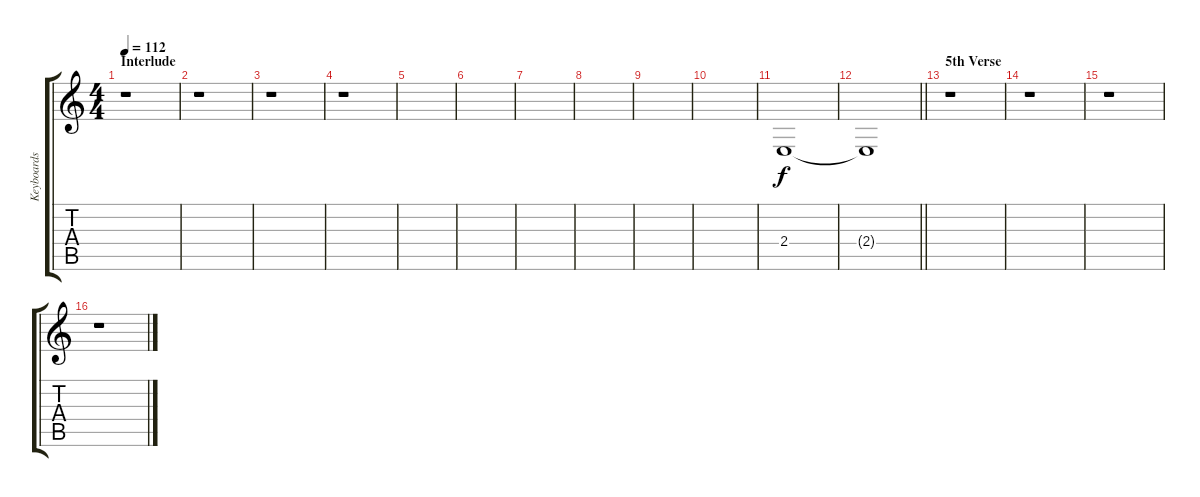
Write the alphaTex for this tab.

\track ("Keyboards" "Keyboards") {instrument pad2warm}
\staff {score tabs}
\tuning (E4 B3 G3 D3 A2 E2) {hide}
\ts (4 4)
\section ("" "Interlude")
\tempo 112
\clef g2
\ks c
r.1{dy f} |
r.1 |
r.1 |
r.1 |
|
|
|
|
|
|
2.4.1{volume 16 instrument reversecymbal} |
\barLineRight lightlight
2.4{t}.1 |
\section ("" "5th Verse")
r.1 |
r.1 |
r.1 |
r.1
